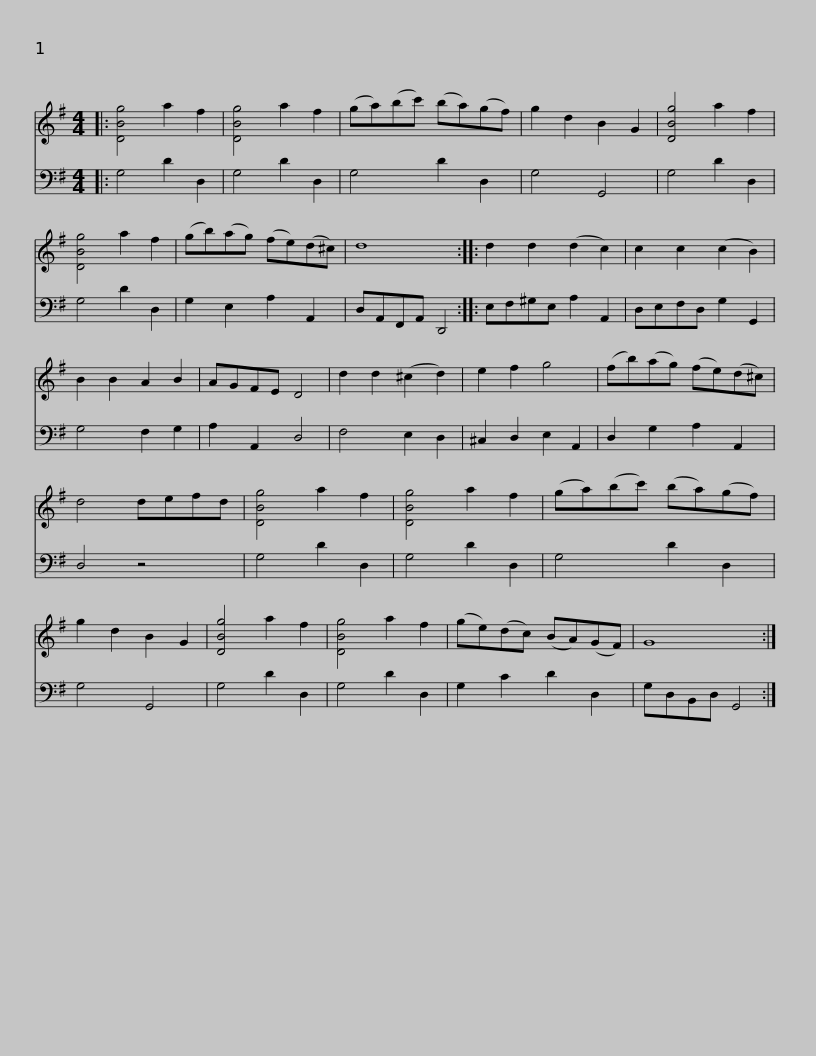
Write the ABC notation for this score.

X:1
%%score 1 2
L:1/8
M:4/4
I:linebreak $
K:G
V:1 treble
V:2 bass
V:1
|: [DBg]4 a2 f2 | [DBg]4 a2 f2 | (ga)(bc') (ba)(gf) | g2 d2 B2 G2 | [DBg]4 a2 f2 | %5
 [DBg]4 a2 f2 | (gb)(ag) (fe)(d^c) |$ d8 :: d2 d2 (d2 c2) | c2 c2 (c2 B2) | %10
 B2 B2 A2 B2 | AGFE D4 | d2 d2 (^c2 d2) | e2 f2 g4 |$ (fb)(ag) (fe)(d^c) | %15
 d4 defd | [DBg]4 a2 f2 | [DBg]4 a2 f2 | (ga)(bc') (ba)(gf) | g2 d2 B2 G2 | %20
 [DBg]4 a2 f2 | [DBg]4 a2 f2 |$ (ge)(dc) (BA)(GF) | G8 :| %24
V:2
|: G,4 D2 D,2 | G,4 D2 D,2 | G,4 D2 D,2 | G,4 G,,4 | G,4 D2 D,2 | %5
 G,4 D2 D,2 | G,2 E,2 A,2 A,,2 |$ D,A,,F,,A,, D,,4 :: E,F,^G,E, A,2 A,,2 | D,E,F,D, G,2 G,,2 | %10
 G,4 F,2 G,2 | A,2 A,,2 D,4 | F,4 E,2 D,2 | ^C,2 D,2 E,2 A,,2 |$ D,2 G,2 A,2 A,,2 | %15
 D,4 z4 | G,4 D2 D,2 | G,4 D2 D,2 | G,4 D2 D,2 | G,4 G,,4 | %20
 G,4 D2 D,2 | G,4 D2 D,2 |$ G,2 C2 D2 D,2 | G,D,B,,D, G,,4 :| %24
